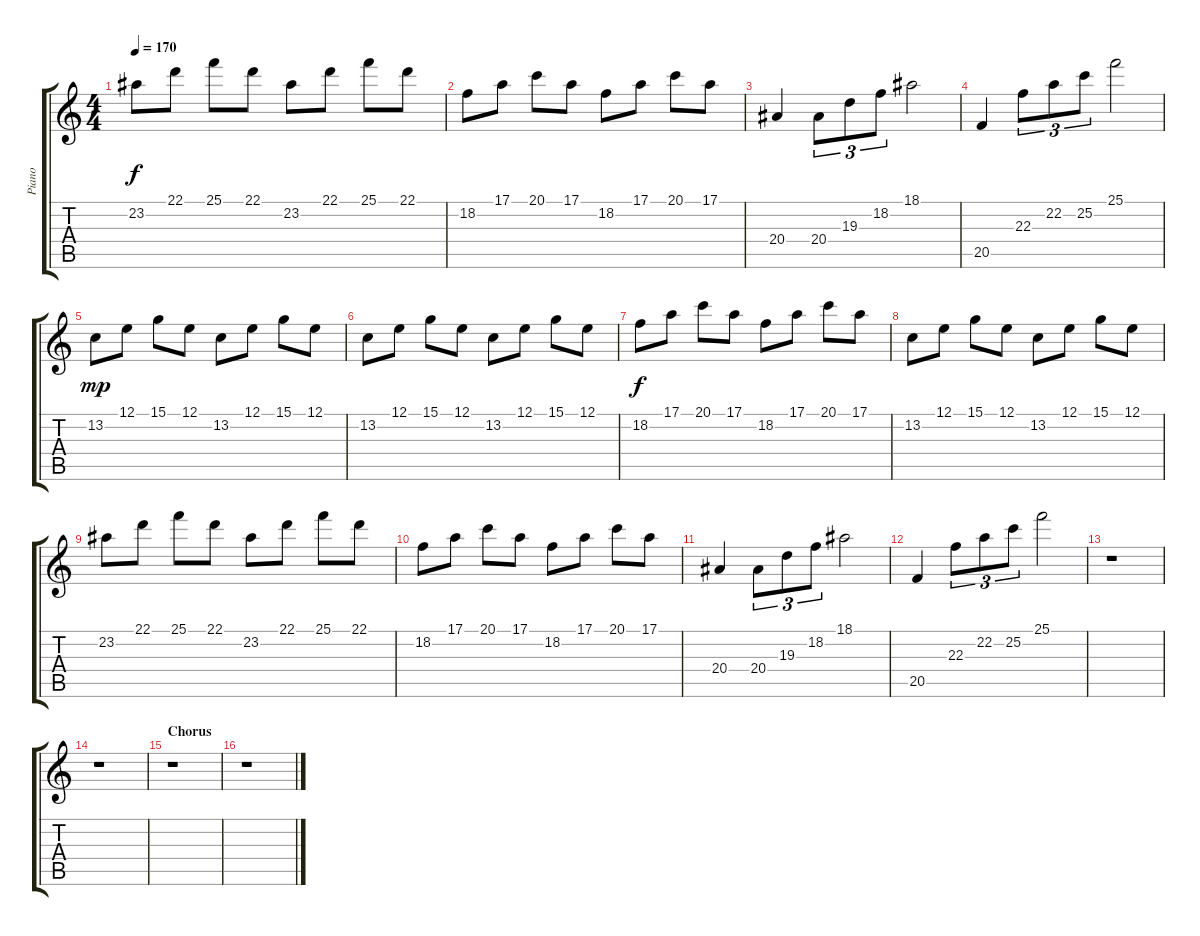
\track ("Piano" "Piano") {instrument acousticgrandpiano}
\staff {score tabs}
\tuning (E4 B3 G3 D3 A2 E2) {hide}
\ts (4 4)
\tempo 170
\clef g2
\ks c
23.2.8{dy f} 22.1.8 25.1.8 22.1.8 23.2.8 22.1.8 25.1.8 22.1.8 |
18.2.8 17.1.8 20.1.8 17.1.8 18.2.8 17.1.8 20.1.8 17.1.8 |
20.4.4 20.4.8{tu (3 2)} 19.3.8{tu (3 2)} 18.2.8{tu (3 2)} 18.1.2 |
20.5.4 22.3.8{tu (3 2)} 22.2.8{tu (3 2)} 25.2.8{tu (3 2)} 25.1.2 |
13.2.8{dy mp} 12.1.8 15.1.8 12.1.8 13.2.8 12.1.8 15.1.8 12.1.8 |
13.2.8 12.1.8 15.1.8 12.1.8 13.2.8 12.1.8 15.1.8 12.1.8 |
\section ("" "")
18.2.8{dy f} 17.1.8 20.1.8 17.1.8 18.2.8 17.1.8 20.1.8 17.1.8 |
13.2.8 12.1.8 15.1.8 12.1.8 13.2.8 12.1.8 15.1.8 12.1.8 |
23.2.8 22.1.8 25.1.8 22.1.8 23.2.8 22.1.8 25.1.8 22.1.8 |
18.2.8 17.1.8 20.1.8 17.1.8 18.2.8 17.1.8 20.1.8 17.1.8 |
20.4.4 20.4.8{tu (3 2)} 19.3.8{tu (3 2)} 18.2.8{tu (3 2)} 18.1.2 |
20.5.4 22.3.8{tu (3 2)} 22.2.8{tu (3 2)} 25.2.8{tu (3 2)} 25.1.2 |
r.1 |
r.1 |
\section ("" "Chorus")
r.1 |
r.1
